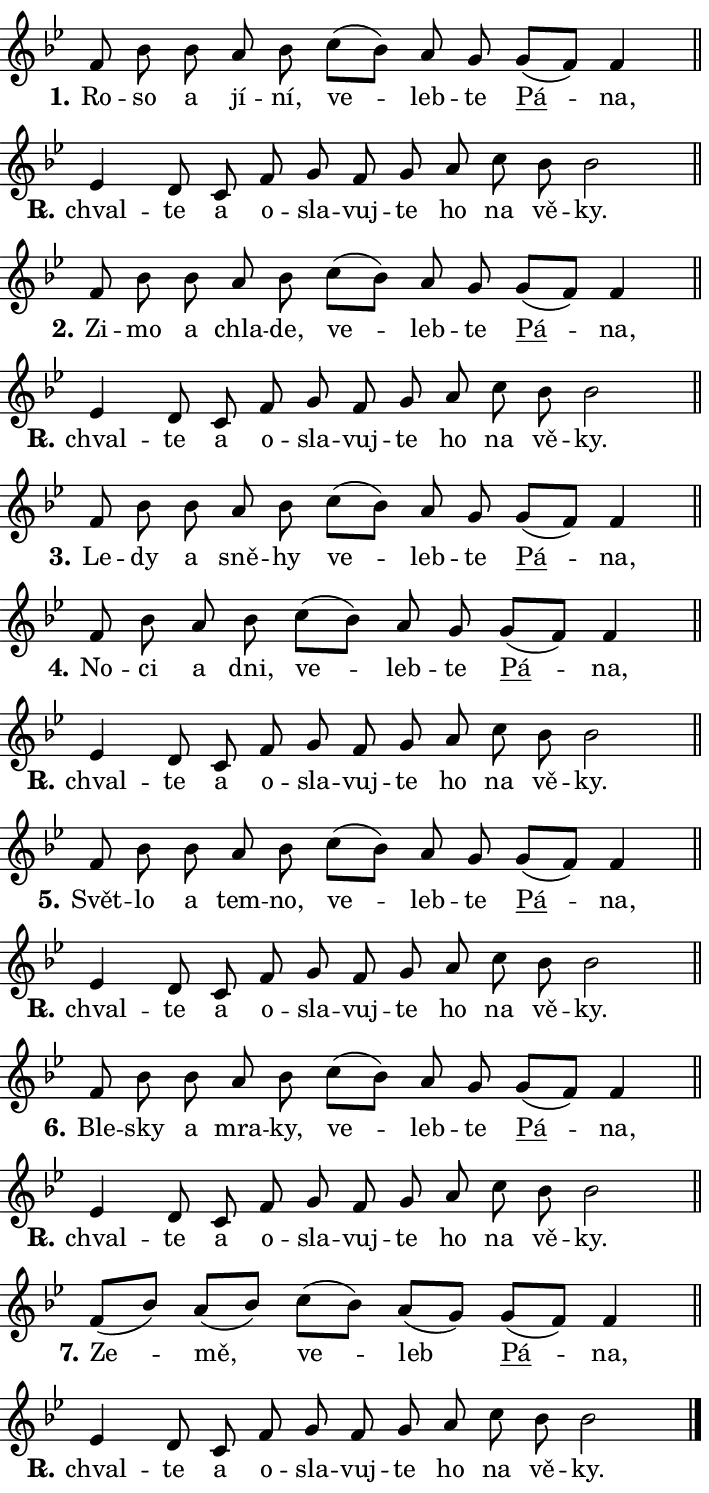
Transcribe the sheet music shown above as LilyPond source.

\version "2.24.0"
\header { tagline = "" }
\paper {
  indent = 0\cm
  top-margin = 0\cm
  right-margin = 0.13\cm % to fit lyric hyphens
  bottom-margin = 0\cm
  left-margin = 0\cm
  paper-width = 12\cm
  page-breaking = #ly:one-page-breaking
  system-system-spacing.basic-distance = #11
  score-system-spacing.basic-distance = #11
  ragged-last = ##f
}


%% Author: Thomas Morley
%% https://lists.gnu.org/archive/html/lilypond-user/2020-05/msg00002.html
#(define (line-position grob)
"Returns position of @var[grob} in current system:
   @code{'start}, if at first time-step
   @code{'end}, if at last time-step
   @code{'middle} otherwise
"
  (let* ((col (ly:item-get-column grob))
         (ln (ly:grob-object col 'left-neighbor))
         (rn (ly:grob-object col 'right-neighbor))
         (col-to-check-left (if (ly:grob? ln) ln col))
         (col-to-check-right (if (ly:grob? rn) rn col))
         (break-dir-left
           (and
             (ly:grob-property col-to-check-left 'non-musical #f)
             (ly:item-break-dir col-to-check-left)))
         (break-dir-right
           (and
             (ly:grob-property col-to-check-right 'non-musical #f)
             (ly:item-break-dir col-to-check-right))))
        (cond ((eqv? 1 break-dir-left) 'start)
              ((eqv? -1 break-dir-right) 'end)
              (else 'middle))))

#(define (tranparent-at-line-position vctor)
  (lambda (grob)
  "Relying on @code{line-position} select the relevant enry from @var{vctor}.
Used to determine transparency,"
    (case (line-position grob)
      ((end) (not (vector-ref vctor 0)))
      ((middle) (not (vector-ref vctor 1)))
      ((start) (not (vector-ref vctor 2))))))

noteHeadBreakVisibility =
#(define-music-function (break-visibility)(vector?)
"Makes @code{NoteHead}s transparent relying on @var{break-visibility}"
#{
  \override NoteHead.transparent =
    #(tranparent-at-line-position break-visibility)
#})

#(define delete-ledgers-for-transparent-note-heads
  (lambda (grob)
    "Reads whether a @code{NoteHead} is transparent.
If so this @code{NoteHead} is removed from @code{'note-heads} from
@var{grob}, which is supposed to be @code{LedgerLineSpanner}.
As a result ledgers are not printed for this @code{NoteHead}"
    (let* ((nhds-array (ly:grob-object grob 'note-heads))
           (nhds-list
             (if (ly:grob-array? nhds-array)
                 (ly:grob-array->list nhds-array)
                 '()))
           ;; Relies on the transparent-property being done before
           ;; Staff.LedgerLineSpanner.after-line-breaking is executed.
           ;; This is fragile ...
           (to-keep
             (remove
               (lambda (nhd)
                 (ly:grob-property nhd 'transparent #f))
               nhds-list)))
      ;; TODO find a better method to iterate over grob-arrays, similiar
      ;; to filter/remove etc for lists
      ;; For now rebuilt from scratch
      (set! (ly:grob-object grob 'note-heads)  '())
      (for-each
        (lambda (nhd)
          (ly:pointer-group-interface::add-grob grob 'note-heads nhd))
        to-keep))))

squashNotes = {
  \override NoteHead.X-extent = #'(-0.2 . 0.2)
  \override NoteHead.Y-extent = #'(-0.75 . 0)
  \override NoteHead.stencil =
    #(lambda (grob)
       (let ((pos (ly:grob-property grob 'staff-position)))
         (begin
           (if (< pos -7) (display "ERROR: Lower brevis then expected\n") (display ""))
           (if (<= pos -6) ly:text-interface::print ly:note-head::print))))
}
unSquashNotes = {
  \revert NoteHead.X-extent
  \revert NoteHead.Y-extent
  \revert NoteHead.stencil
}

hideNotes = \noteHeadBreakVisibility #begin-of-line-visible
unHideNotes = \noteHeadBreakVisibility #all-visible

% work-around for resetting accidentals
% https://lilypond.org/doc/v2.23/Documentation/notation/displaying-rhythms#unmetered-music
cadenzaMeasure = {
  \cadenzaOff
  \partial 1024 s1024
  \cadenzaOn
}

#(define-markup-command (accent layout props text) (markup?)
  "Underline accented syllable"
  (interpret-markup layout props
    #{\markup \override #'(offset . 4.3) \underline { #text }#}))

responsum = \markup \concat {
  "R" \hspace #-1.05 \path #0.1 #'((moveto 0 0.07) (lineto 0.9 0.8)) \hspace #0.05 "."
}

spaceSize = #0.6828661417322834 % exact space size for TeX Gyre Schola

\layout {
  \context {
    \Staff
    \remove "Time_signature_engraver"
    \override LedgerLineSpanner.after-line-breaking = #delete-ledgers-for-transparent-note-heads
  }
  \context {
    \Lyrics {
      \override LyricSpace.minimum-distance = \spaceSize
      \override LyricText.font-name = #"TeX Gyre Schola"
      \override LyricText.font-size = 1
      \override StanzaNumber.font-name = #"TeX Gyre Schola Bold"
      \override StanzaNumber.font-size = 1
    }
  }
  \context {
    \Score 
    \override NoteHead.text =
      #(lambda (grob) 
        (let ((pos (ly:grob-property grob 'staff-position)))
          #{\markup {
            \combine
              \halign #-0.55 \raise #(if (= pos -6) 0 0.5) \override #'(thickness . 2) \draw-line #'(3.2 . 0)
              \musicglyph "noteheads.sM1"
          }#}))
  }
}

% magnetic-lyrics.ily
%
%   written by
%     Jean Abou Samra <jean@abou-samra.fr>
%     Werner Lemberg <wl@gnu.org>
%
%   adapted by
%     Jiri Hon <jiri.hon@gmail.com>
%
% Version 2022-Apr-15

% https://www.mail-archive.com/lilypond-user@gnu.org/msg149350.html

#(define (Left_hyphen_pointer_engraver context)
   "Collect syllable-hyphen-syllable occurrences in lyrics and store
them in properties.  This engraver only looks to the left.  For
example, if the lyrics input is @code{foo -- bar}, it does the
following.

@itemize @bullet
@item
Set the @code{text} property of the @code{LyricHyphen} grob between
@q{foo} and @q{bar} to @code{foo}.

@item
Set the @code{left-hyphen} property of the @code{LyricText} grob with
text @q{foo} to the @code{LyricHyphen} grob between @q{foo} and
@q{bar}.
@end itemize

Use this auxiliary engraver in combination with the
@code{lyric-@/text::@/apply-@/magnetic-@/offset!} hook."
   (let ((hyphen #f)
         (text #f))
     (make-engraver
      (acknowledgers
       ((lyric-syllable-interface engraver grob source-engraver)
        (set! text grob)))
      (end-acknowledgers
       ((lyric-hyphen-interface engraver grob source-engraver)
        ;(when (not (grob::has-interface grob 'lyric-space-interface))
          (set! hyphen grob)));)
      ((stop-translation-timestep engraver)
       (when (and text hyphen)
         (ly:grob-set-object! text 'left-hyphen hyphen))
       (set! text #f)
       (set! hyphen #f)))))

#(define (lyric-text::apply-magnetic-offset! grob)
   "If the space between two syllables is less than the value in
property @code{LyricText@/.details@/.squash-threshold}, move the right
syllable to the left so that it gets concatenated with the left
syllable.

Use this function as a hook for
@code{LyricText@/.after-@/line-@/breaking} if the
@code{Left_@/hyphen_@/pointer_@/engraver} is active."
   (let ((hyphen (ly:grob-object grob 'left-hyphen #f)))
     (when hyphen
       (let ((left-text (ly:spanner-bound hyphen LEFT)))
         (when (grob::has-interface left-text 'lyric-syllable-interface)
           (let* ((common (ly:grob-common-refpoint grob left-text X))
                  (this-x-ext (ly:grob-extent grob common X))
                  (left-x-ext
                   (begin
                     ;; Trigger magnetism for left-text.
                     (ly:grob-property left-text 'after-line-breaking)
                     (ly:grob-extent left-text common X)))
                  ;; `delta` is the gap width between two syllables.
                  (delta (- (interval-start this-x-ext)
                            (interval-end left-x-ext)))
                  (details (ly:grob-property grob 'details))
                  (threshold (assoc-get 'squash-threshold details 0.2)))
             (when (< delta threshold)
               (let* (;; We have to manipulate the input text so that
                      ;; ligatures crossing syllable boundaries are not
                      ;; disabled.  For languages based on the Latin
                      ;; script this is essentially a beautification.
                      ;; However, for non-Western scripts it can be a
                      ;; necessity.
                      (lt (ly:grob-property left-text 'text))
                      (rt (ly:grob-property grob 'text))
                      (is-space (grob::has-interface hyphen 'lyric-space-interface))
                      (space (if is-space " " ""))
                      (extra-delta (if is-space spaceSize 0))
                      ;; Append new syllable.
                      (ltrt-space (if (and (string? lt) (string? rt))
                                (string-append lt space rt)
                                (make-concat-markup (list lt space rt))))
                      ;; Right-align `ltrt` to the right side.
                      (ltrt-space-markup (grob-interpret-markup
                               grob
                               (make-translate-markup
                                (cons (interval-length this-x-ext) 0)
                                (make-right-align-markup ltrt-space)))))
                 (begin
                   ;; Don't print `left-text`.
                   (ly:grob-set-property! left-text 'stencil #f)
                   ;; Set text and stencil (which holds all collected
                   ;; syllables so far) and shift it to the left.
                   (ly:grob-set-property! grob 'text ltrt-space)
                   (ly:grob-set-property! grob 'stencil ltrt-space-markup)
                   (ly:grob-translate-axis! grob (- (- delta extra-delta)) X))))))))))


#(define (lyric-hyphen::displace-bounds-first grob)
   ;; Make very sure this callback isn't triggered too early.
   (let ((left (ly:spanner-bound grob LEFT))
         (right (ly:spanner-bound grob RIGHT)))
     (ly:grob-property left 'after-line-breaking)
     (ly:grob-property right 'after-line-breaking)
     (ly:lyric-hyphen::print grob)))

squashThreshold = #0.4

\layout {
  \context {
    \Lyrics
    \consists #Left_hyphen_pointer_engraver
    \override LyricText.after-line-breaking =
      #lyric-text::apply-magnetic-offset!
    \override LyricHyphen.stencil = #lyric-hyphen::displace-bounds-first
    \override LyricText.details.squash-threshold = \squashThreshold
    \override LyricHyphen.minimum-distance = 0
    \override LyricHyphen.minimum-length = \squashThreshold
  }
}

squashText = \override LyricText.details.squash-threshold = 9999
unSquashText = \override LyricText.details.squash-threshold = \squashThreshold

leftText = \override LyricText.self-alignment-X = #LEFT
unLeftText = \revert LyricText.self-alignment-X

starOffset = #(lambda (grob) 
                (let ((x_offset (ly:self-alignment-interface::aligned-on-x-parent grob)))
                  (if (= x_offset 0) 0 (+ x_offset 1.2))))

star = #(define-music-function (syllable)(string?)
"Append star separator at the end of a syllable"
#{
  \once \override LyricText.X-offset = #starOffset
  \lyricmode { \markup {
    #syllable
    \override #'((font-name . "TeX Gyre Schola Bold")) \hspace #0.2 \lower #0.65 \larger "*"
  } }
#})

starAccent = #(define-music-function (syllable)(string?)
"Append star separator at the end of a syllable and make accent"
#{
  \once \override LyricText.X-offset = #starOffset
  \lyricmode { \markup {
    \accent #syllable
    \override #'((font-name . "TeX Gyre Schola Bold")) \hspace #0.2 \lower #0.65 \larger "*"
  } }
#})

breath = #(define-music-function (syllable)(string?)
"Append breathing indicator at the end of a syllable"
#{
  \lyricmode { \markup { #syllable "+" } }
#})

optionalBreath = #(define-music-function (syllable)(string?)
"Append optional breathing indicator at the end of a syllable"
#{
  \lyricmode { \markup { #syllable "(+)" } }
#})


\score {
    <<
        \new Voice = "melody" { \cadenzaOn \key bes \major \relative { f'8 bes \bar "" bes a8 bes \bar "" c[( bes)] \bar "" a g \bar "" \bar "" g[( f)] f4 \cadenzaMeasure \bar "||" \break } }
        \new Lyrics \lyricsto "melody" { \lyricmode { \set stanza = "1."
Ro -- so a jí -- ní, ve -- leb -- te \markup \accent Pá -- na, } }
    >>
    \layout {}
}

\score {
    <<
        \new Voice = "melody" { \cadenzaOn \key bes \major \relative { es'4 d8 c \bar "" f g f \bar "" g a \bar "" c bes bes2 \cadenzaMeasure \bar "||" \break } }
        \new Lyrics \lyricsto "melody" { \lyricmode { \set stanza = \responsum
chval -- te a o -- sla -- vuj -- te ho na vě -- ky. } }
    >>
    \layout {}
}

\score {
    <<
        \new Voice = "melody" { \cadenzaOn \key bes \major \relative { f'8 bes \bar "" bes a8 bes \bar "" c[( bes)] \bar "" a g \bar "" \bar "" g[( f)] f4 \cadenzaMeasure \bar "||" \break } }
        \new Lyrics \lyricsto "melody" { \lyricmode { \set stanza = "2."
Zi -- mo a chla -- de, ve -- leb -- te \markup \accent Pá -- na, } }
    >>
    \layout {}
}

\score {
    <<
        \new Voice = "melody" { \cadenzaOn \key bes \major \relative { es'4 d8 c \bar "" f g f \bar "" g a \bar "" c bes bes2 \cadenzaMeasure \bar "||" \break } }
        \new Lyrics \lyricsto "melody" { \lyricmode { \set stanza = \responsum
chval -- te a o -- sla -- vuj -- te ho na vě -- ky. } }
    >>
    \layout {}
}

\score {
    <<
        \new Voice = "melody" { \cadenzaOn \key bes \major \relative { f'8 bes \bar "" bes a8 bes \bar "" c[( bes)] \bar "" a g \bar "" \bar "" g[( f)] f4 \cadenzaMeasure \bar "||" \break } }
        \new Lyrics \lyricsto "melody" { \lyricmode { \set stanza = "3."
Le -- dy a sně -- hy ve -- leb -- te \markup \accent Pá -- na, } }
    >>
    \layout {}
}

\score {
    <<
        \new Voice = "melody" { \cadenzaOn \key bes \major \relative { f'8 bes8 a8 bes \bar "" c[( bes)] \bar "" a g \bar "" \bar "" g[( f)] f4 \cadenzaMeasure \bar "||" \break } }
        \new Lyrics \lyricsto "melody" { \lyricmode { \set stanza = "4."
No -- ci a dni, ve -- leb -- te \markup \accent Pá -- na, } }
    >>
    \layout {}
}

\score {
    <<
        \new Voice = "melody" { \cadenzaOn \key bes \major \relative { es'4 d8 c \bar "" f g f \bar "" g a \bar "" c bes bes2 \cadenzaMeasure \bar "||" \break } }
        \new Lyrics \lyricsto "melody" { \lyricmode { \set stanza = \responsum
chval -- te a o -- sla -- vuj -- te ho na vě -- ky. } }
    >>
    \layout {}
}

\score {
    <<
        \new Voice = "melody" { \cadenzaOn \key bes \major \relative { f'8 bes \bar "" bes a8 bes \bar "" c[( bes)] \bar "" a g \bar "" \bar "" g[( f)] f4 \cadenzaMeasure \bar "||" \break } }
        \new Lyrics \lyricsto "melody" { \lyricmode { \set stanza = "5."
Svět -- lo a tem -- no, ve -- leb -- te \markup \accent Pá -- na, } }
    >>
    \layout {}
}

\score {
    <<
        \new Voice = "melody" { \cadenzaOn \key bes \major \relative { es'4 d8 c \bar "" f g f \bar "" g a \bar "" c bes bes2 \cadenzaMeasure \bar "||" \break } }
        \new Lyrics \lyricsto "melody" { \lyricmode { \set stanza = \responsum
chval -- te a o -- sla -- vuj -- te ho na vě -- ky. } }
    >>
    \layout {}
}

\score {
    <<
        \new Voice = "melody" { \cadenzaOn \key bes \major \relative { f'8 bes \bar "" bes a8 bes \bar "" c[( bes)] \bar "" a g \bar "" \bar "" g[( f)] f4 \cadenzaMeasure \bar "||" \break } }
        \new Lyrics \lyricsto "melody" { \lyricmode { \set stanza = "6."
Ble -- sky a mra -- ky, ve -- leb -- te \markup \accent Pá -- na, } }
    >>
    \layout {}
}

\score {
    <<
        \new Voice = "melody" { \cadenzaOn \key bes \major \relative { es'4 d8 c \bar "" f g f \bar "" g a \bar "" c bes bes2 \cadenzaMeasure \bar "||" \break } }
        \new Lyrics \lyricsto "melody" { \lyricmode { \set stanza = \responsum
chval -- te a o -- sla -- vuj -- te ho na vě -- ky. } }
    >>
    \layout {}
}

\score {
    <<
        \new Voice = "melody" { \cadenzaOn \key bes \major \relative { f'8[( bes8)] a8[( bes)] \bar "" c[( bes)] \bar "" a[( g)] \bar "" \bar "" g[( f)] f4 \cadenzaMeasure \bar "||" \break } }
        \new Lyrics \lyricsto "melody" { \lyricmode { \set stanza = "7."
Ze -- mě, ve -- leb \markup \accent Pá -- na, } }
    >>
    \layout {}
}

\score {
    <<
        \new Voice = "melody" { \cadenzaOn \key bes \major \relative { es'4 d8 c \bar "" f g f \bar "" g a \bar "" c bes bes2 \cadenzaMeasure \bar "||" \break } \bar "|." }
        \new Lyrics \lyricsto "melody" { \lyricmode { \set stanza = \responsum
chval -- te a o -- sla -- vuj -- te ho na vě -- ky. } }
    >>
    \layout {}
}
